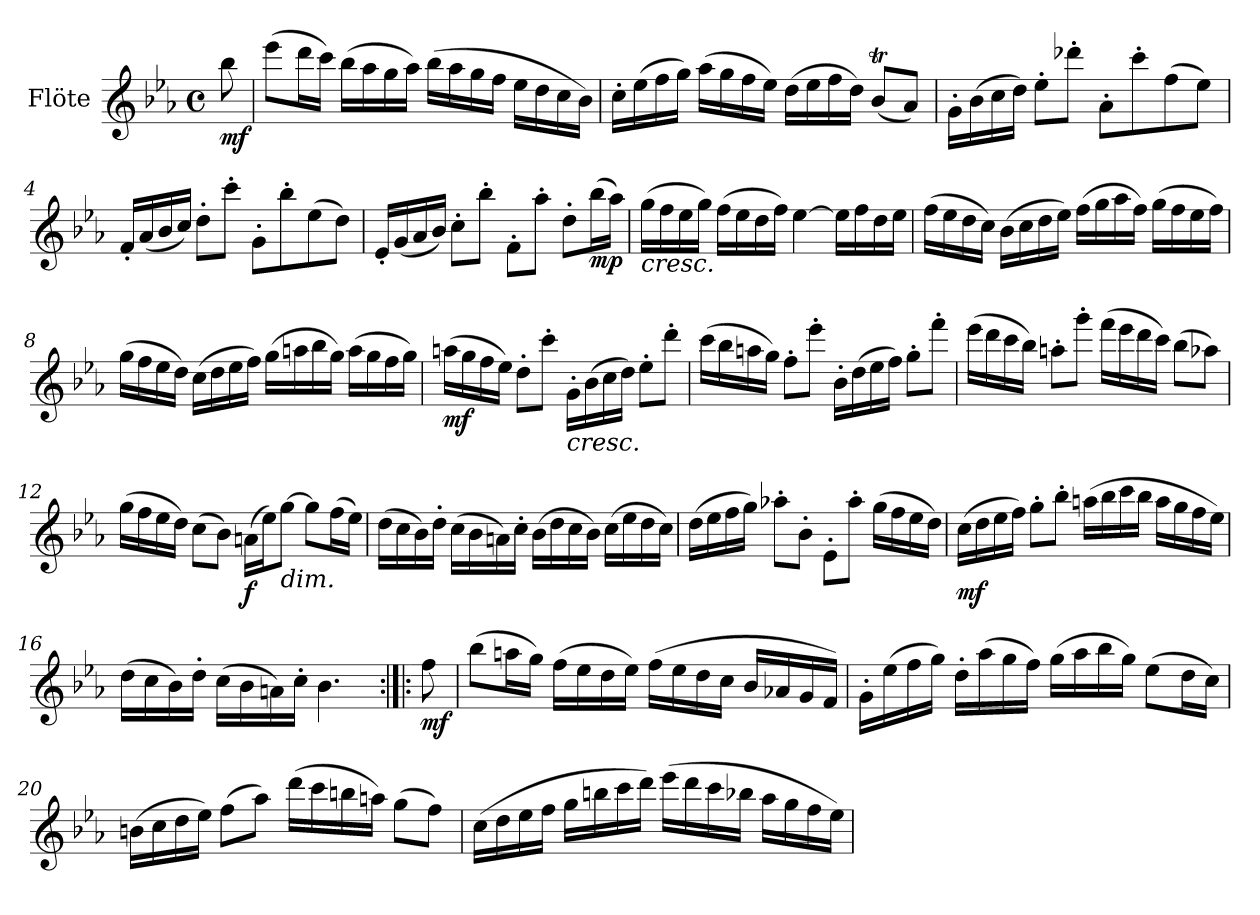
**kern	**dynam
*part1	*part1
*staff1	*staff1
*I"Flöte	*
*I'Fl.	*
*clefG2	*
*k[b-e-a-]	*
*M4/4	*
*met(c)	*
*MM96	*
=	=
!	!LO:DY:b
8bb-\	mf
=1	=1
(>8eee-\L	.
16ddd\L	.
16ccc\JJ)	.
(>16bb-\LL	.
16aa-\	.
16gg\	.
16aa-\JJ)	.
(>16bb-\LL	.
16aa-\	.
16gg\	.
16ff\JJ	.
16ee-\LL	.
16dd\	.
16cc\	.
16b-\JJ)	.
=2	=2
16cc'\LL	.
(>16ee-\	.
16ff\	.
16gg\JJ)	.
(>16aa-\LL	.
16gg\	.
16ff\	.
16ee-\JJ)	.
(>16dd\LL	.
16ee-\	.
16ff\	.
16dd\JJ)	.
(<8b-T/L	.
8a-/J)	.
=3	=3
16g'\LL	.
(>16b-\	.
16cc\	.
16dd\JJ)	.
8ee-'\L	.
8ddd-X'\J	.
8a-'\L	.
8ccc'\	.
(>8ff\	.
8ee-\J)	.
!!LO:LB:g=z
=4	=4
16f'/LL	.
(<16a-/	.
16b-/	.
16cc/JJ)	.
8dd'\L	.
8ccc'\J	.
8g'\L	.
8bb-'\	.
(>8ee-\	.
8dd\J)	.
=5	=5
16e-'/LL	.
(<16g/	.
16a-/	.
16b-/JJ)	.
8cc'\L	.
8bb-'\J	.
8f'\L	.
8aa-'\J	.
8dd'\L	.
!	!LO:DY:b
(>16bb-\L	mp
16aa-\JJ)	.
=6	=6
!LO:TX:b:i:t=cresc.	!
(>16gg\LL	.
16ff\	.
16ee-\	.
16gg\JJ)	.
(>16ff\LL	.
16ee-\	.
16dd\	.
16ff\JJ)	.
[4ee-\	.
16ee-\LL]	.
16ff\	.
16dd\	.
16ee-\JJ	.
!!LO:LB:g=z
=7	=7
(>16ff\LL	.
16ee-\	.
16dd\	.
16cc\JJ)	.
(>16b-\LL	.
16cc\	.
16dd\	.
16ee-\JJ)	.
(>16ff\LL	.
16gg\	.
16aa-\	.
16ff\JJ)	.
(>16gg\LL	.
16ff\	.
16ee-\	.
16ff\JJ)	.
=8	=8
(>16gg\LL	.
16ff\	.
16ee-\	.
16dd\JJ)	.
(>16cc\LL	.
16dd\	.
16ee-\	.
16ff\JJ)	.
(>16gg\LL	.
16aan\	.
16bb-\	.
16gg\JJ)	.
(>16aa\LL	.
16gg\	.
16ff\	.
16gg\JJ)	.
=9	=9
!	!LO:DY:b
(>16aan\LL	mf
16gg\	.
16ff\	.
16ee-\JJ)	.
8dd'\L	.
8ccc'\J	.
!LO:TX:b:i:t=cresc.	!
16g'\LL	.
(>16b-\	.
16cc\	.
16dd\JJ)	.
8ee-'\L	.
8ddd'\J	.
!!LO:LB:g=z
=10	=10
(>16ccc\LL	.
16bb-\	.
16aan\	.
16gg\JJ)	.
8ff'\L	.
8eee-'\J	.
16b-'\LL	.
(>16dd\	.
16ee-\	.
16ff\JJ)	.
8gg'\L	.
8fff'\J	.
=11	=11
(>16eee-\LL	.
16ddd\	.
16ccc\	.
16bb-\JJ)	.
8aan'\L	.
8ggg'\J	.
(>16fff\LL	.
16eee-\	.
16ddd\	.
16ccc\JJ)	.
(>8bb-\L	.
8aa-X\J)	.
=12	=12
(>16gg\LL	.
16ff\	.
16ee-\	.
16dd\JJ)	.
(>8cc\L	.
8b-\J)	.
!	!LO:DY:b
(>16an\LL	f
16ee-\J)	.
!LO:TX:b:i:t=dim.	!
[8gg\J	.
8gg\L]	.
(>16ff\L	.
16ee-\JJ)	.
!!LO:LB:g=z
=13	=13
(>16dd\LL	.
16cc\	.
16b-\)	.
16dd'\JJ	.
(>16cc\LL	.
16b-\	.
16an\)	.
16cc'\JJ	.
(>16b-\LL	.
16dd\	.
16cc\	.
16b-\JJ)	.
(>16cc\LL	.
16ee-\	.
16dd\	.
16cc\JJ)	.
=14	=14
(>16dd\LL	.
16ee-\	.
16ff\	.
16gg\JJ)	.
8aa-X'\L	.
8b-'\J	.
8e-'\L	.
8aa-'\J	.
(>16gg\LL	.
16ff\	.
16ee-\	.
16dd\JJ)	.
=15	=15
!	!LO:DY:b
(>16cc\LL	mf
16dd\	.
16ee-\	.
16ff\JJ)	.
8gg'\L	.
8bb-'\J	.
(>16aan\LL	.
16bb-\	.
16ccc\	.
16bb-\JJ	.
16aa\LL	.
16gg\	.
16ff\	.
16ee-\JJ)	.
!!LO:LB:g=z
=16	=16
(>16dd\LL	.
16cc\	.
16b-\)	.
16dd'\JJ	.
(>16cc\LL	.
16b-\	.
16an\)	.
16cc'\JJ	.
4.b-\	.
=17:|!|:	=17:|!|:
!	!LO:DY:b
8ff\	mf
=18	=18
(>8bb-\L	.
16aan\L	.
16gg\JJ)	.
(>16ff\LL	.
16ee-\	.
16dd\	.
16ee-\JJ)	.
(>16ff\LL	.
16ee-\	.
16dd\	.
16cc\JJ	.
16b-/LL	.
16a-X/	.
16g/	.
16f/JJ)	.
=19	=19
16g'\LL	.
(>16ee-\	.
16ff\	.
16gg\JJ)	.
16dd'\LL	.
(>16aa-\	.
16gg\	.
16ff\JJ)	.
(>16gg\LL	.
16aa-\	.
16bb-\	.
16gg\JJ)	.
(>8ee-\L	.
16dd\L	.
16cc\JJ)	.
!!LO:PB:g=z
=20	=20
(>16bn\LL	.
16cc\	.
16dd\	.
16ee-\JJ)	.
(>8ff\L	.
8aa-\J)	.
(>16ddd\LL	.
16ccc\	.
16bbn\	.
16aan\JJ)	.
(>8gg\L	.
8ff\J)	.
=21	=21
(>16cc\LL	.
16dd\	.
16ee-\	.
16ff\JJ	.
16gg\LL	.
16bbn\	.
16ccc\	.
16ddd\JJ)	.
(>16eee-\LL	.
16ddd\	.
16ccc\	.
16bb-X\JJ	.
16aa-\LL	.
16gg\	.
16ff\	.
16ee-\JJ)	.
=	=
*-	*-
